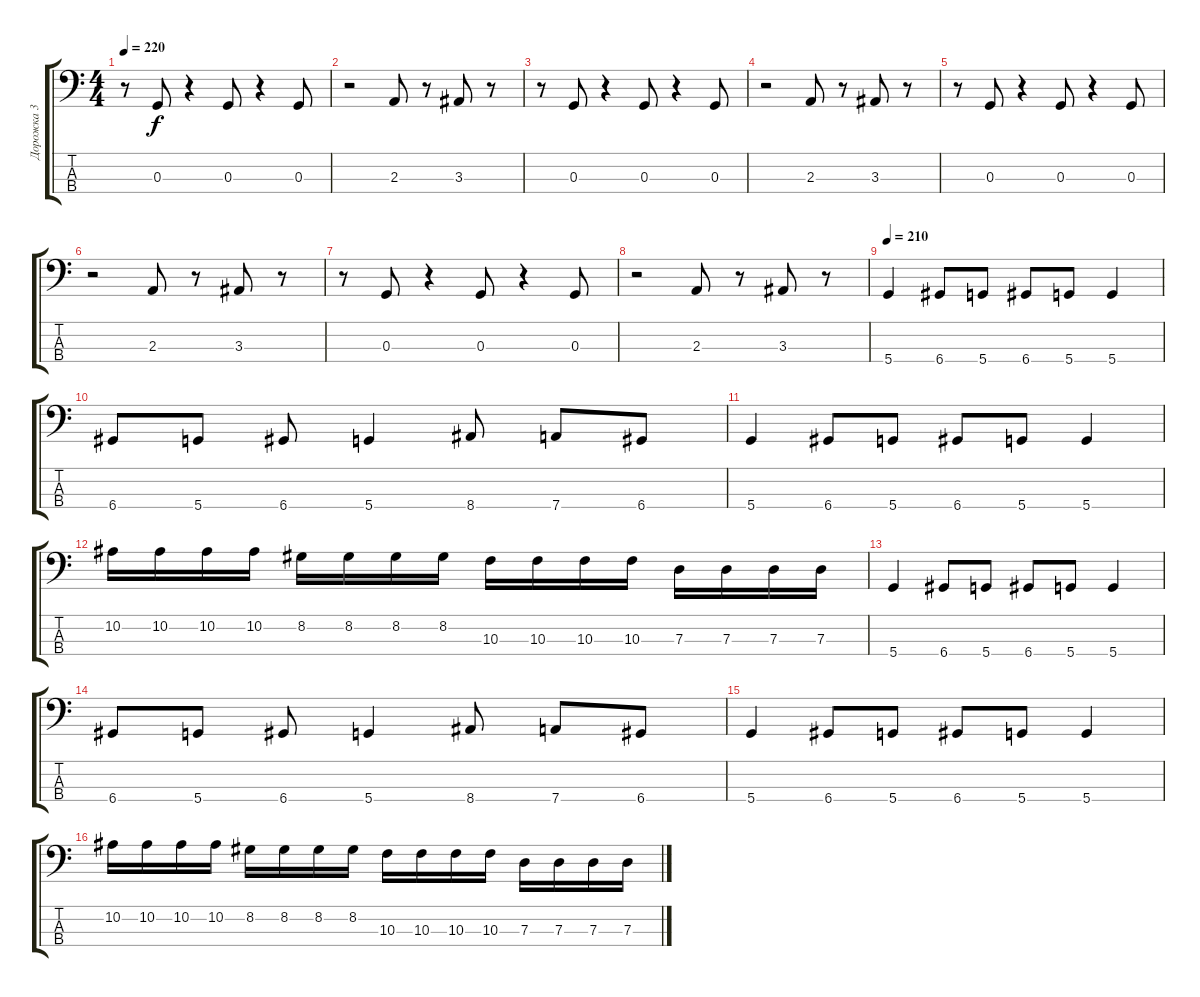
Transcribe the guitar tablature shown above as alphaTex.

\track ("Дорожка 3" "Дорожка 3") {instrument electricbasspick}
\staff {score tabs}
\tuning (F2 C2 G1 D1) {hide}
\ts (4 4)
\tempo 220
\clef f4
\ks c
r.8{dy f} 0.3.8 r.4 0.3.8 r.4 0.3.8 |
r.2 2.3.8 r.8 3.3.8 r.8 |
r.8 0.3.8 r.4 0.3.8 r.4 0.3.8 |
r.2 2.3.8 r.8 3.3.8 r.8 |
r.8 0.3.8 r.4 0.3.8 r.4 0.3.8 |
r.2 2.3.8 r.8 3.3.8 r.8 |
r.8 0.3.8 r.4 0.3.8 r.4 0.3.8 |
r.2 2.3.8 r.8 3.3.8 r.8 |
\tempo 210
5.4.4 6.4.8 5.4.8 6.4.8 5.4.8 5.4.4 |
6.4.8 5.4.8 6.4.8 5.4.4 8.4.8 7.4.8 6.4.8 |
5.4.4 6.4.8 5.4.8 6.4.8 5.4.8 5.4.4 |
10.2.16 10.2.16 10.2.16 10.2.16 8.2.16 8.2.16 8.2.16 8.2.16 10.3.16 10.3.16 10.3.16 10.3.16 7.3.16 7.3.16 7.3.16 7.3.16 |
5.4.4 6.4.8 5.4.8 6.4.8 5.4.8 5.4.4 |
6.4.8 5.4.8 6.4.8 5.4.4 8.4.8 7.4.8 6.4.8 |
5.4.4 6.4.8 5.4.8 6.4.8 5.4.8 5.4.4 |
10.2.16 10.2.16 10.2.16 10.2.16 8.2.16 8.2.16 8.2.16 8.2.16 10.3.16 10.3.16 10.3.16 10.3.16 7.3.16 7.3.16 7.3.16 7.3.16
